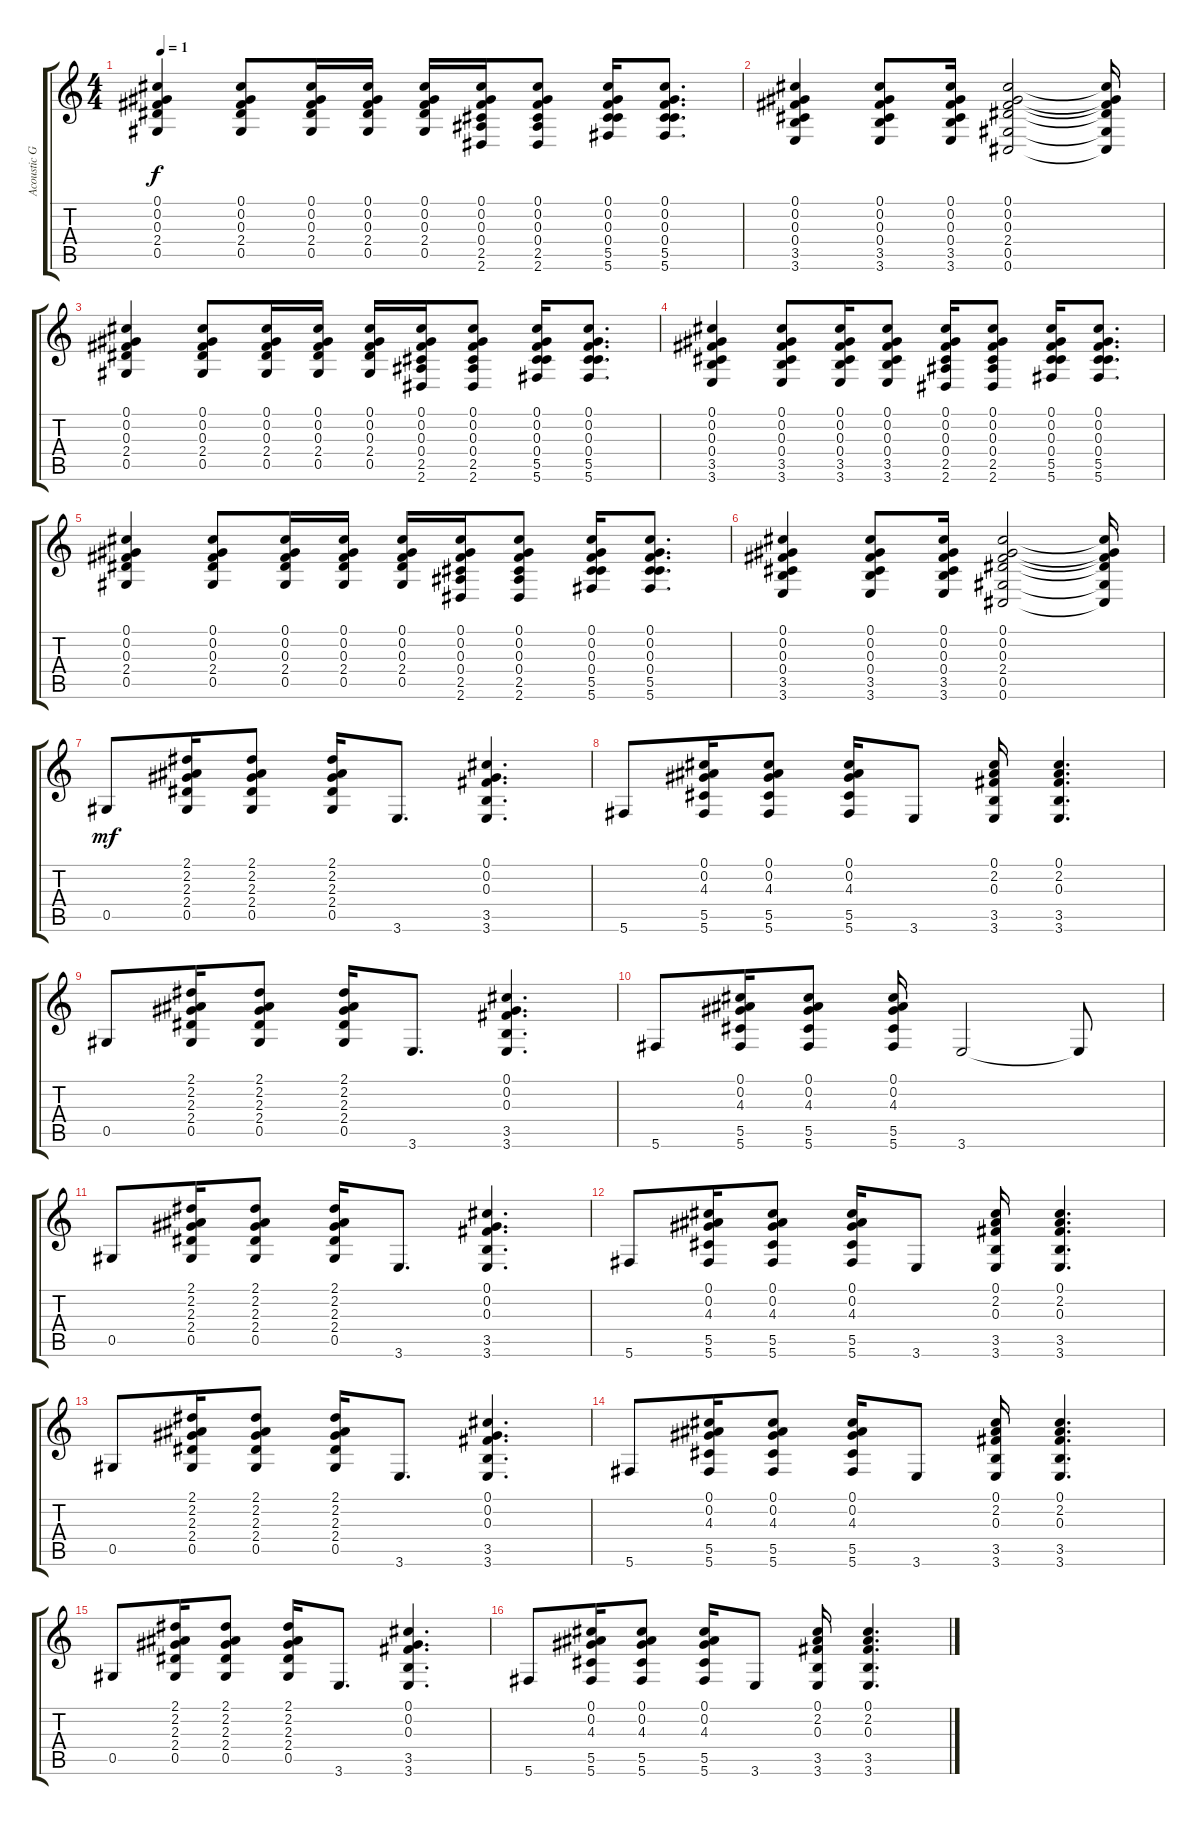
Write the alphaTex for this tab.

\track ("Acoustic Guitar" "Acoustic G") {instrument acousticguitarsteel}
\staff {score tabs}
\tuning (Db4 Ab3 Gb3 Db3 Ab2 Db2) {hide}
\ts (4 4)
\tempo 1
\clef g2
\ks c
(0.1 0.2 0.3 2.4 0.5).4{dy f} (0.1 0.2 0.3 2.4 0.5).8 (0.1 0.2 0.3 2.4 0.5).16 (0.1 0.2 0.3 2.4 0.5).16 (0.1 0.2 0.3 2.4 0.5).16 (0.1 0.2 0.3 0.4 2.5 2.6).16 (0.1 0.2 0.3 0.4 2.5 2.6).8 (0.1 0.2 0.3 0.4 5.5 5.6).16 (0.1 0.2 0.3 0.4 5.5 5.6).8{d} |
(0.1 0.2 0.3 0.4 3.5 3.6).4 (0.1 0.2 0.3 0.4 3.5 3.6).8 (0.1 0.2 0.3 0.4 3.5 3.6).16 (0.1 0.2 0.3 2.4 0.5 0.6).2 (0.1{t} 0.2{t} 0.3{t} 2.4{t} 0.5{t} 0.6{t}).16 |
(0.1 0.2 0.3 2.4 0.5).4 (0.1 0.2 0.3 2.4 0.5).8 (0.1 0.2 0.3 2.4 0.5).16 (0.1 0.2 0.3 2.4 0.5).16 (0.1 0.2 0.3 2.4 0.5).16 (0.1 0.2 0.3 0.4 2.5 2.6).16 (0.1 0.2 0.3 0.4 2.5 2.6).8 (0.1 0.2 0.3 0.4 5.5 5.6).16 (0.1 0.2 0.3 0.4 5.5 5.6).8{d} |
(0.1 0.2 0.3 0.4 3.5 3.6).4 (0.1 0.2 0.3 0.4 3.5 3.6).8 (0.1 0.2 0.3 0.4 3.5 3.6).16 (0.1 0.2 0.3 0.4 3.5 3.6).8 (0.1 0.2 0.3 0.4 2.5 2.6).16 (0.1 0.2 0.3 0.4 2.5 2.6).8 (0.1 0.2 0.3 0.4 5.5 5.6).16 (0.1 0.2 0.3 0.4 5.5 5.6).8{d} |
(0.1 0.2 0.3 2.4 0.5).4 (0.1 0.2 0.3 2.4 0.5).8 (0.1 0.2 0.3 2.4 0.5).16 (0.1 0.2 0.3 2.4 0.5).16 (0.1 0.2 0.3 2.4 0.5).16 (0.1 0.2 0.3 0.4 2.5 2.6).16 (0.1 0.2 0.3 0.4 2.5 2.6).8 (0.1 0.2 0.3 0.4 5.5 5.6).16 (0.1 0.2 0.3 0.4 5.5 5.6).8{d} |
(0.1 0.2 0.3 0.4 3.5 3.6).4 (0.1 0.2 0.3 0.4 3.5 3.6).8 (0.1 0.2 0.3 0.4 3.5 3.6).16 (0.1 0.2 0.3 2.4 0.5 0.6).2 (0.1{t} 0.2{t} 0.3{t} 2.4{t} 0.5{t} 0.6{t}).16 |
0.5.8{dy mf} (2.1 2.2 2.3 2.4 0.5).16 (2.1 2.2 2.3 2.4 0.5).8 (2.1 2.2 2.3 2.4 0.5).16 3.6.8{d} (0.1 0.2 0.3 3.5 3.6).4{d} |
5.6.8 (0.1 0.2 4.3 5.5 5.6).16 (0.1 0.2 4.3 5.5 5.6).8 (0.1 0.2 4.3 5.5 5.6).16 3.6.8 (0.1 2.2 0.3 3.5 3.6).16 (0.1 2.2 0.3 3.5 3.6).4{d} |
0.5.8 (2.1 2.2 2.3 2.4 0.5).16 (2.1 2.2 2.3 2.4 0.5).8 (2.1 2.2 2.3 2.4 0.5).16 3.6.8{d} (0.1 0.2 0.3 3.5 3.6).4{d} |
5.6.8 (0.1 0.2 4.3 5.5 5.6).16 (0.1 0.2 4.3 5.5 5.6).8 (0.1 0.2 4.3 5.5 5.6).16 3.6.2 3.6{t}.8 |
0.5.8 (2.1 2.2 2.3 2.4 0.5).16 (2.1 2.2 2.3 2.4 0.5).8 (2.1 2.2 2.3 2.4 0.5).16 3.6.8{d} (0.1 0.2 0.3 3.5 3.6).4{d} |
5.6.8 (0.1 0.2 4.3 5.5 5.6).16 (0.1 0.2 4.3 5.5 5.6).8 (0.1 0.2 4.3 5.5 5.6).16 3.6.8 (0.1 2.2 0.3 3.5 3.6).16 (0.1 2.2 0.3 3.5 3.6).4{d} |
0.5.8 (2.1 2.2 2.3 2.4 0.5).16 (2.1 2.2 2.3 2.4 0.5).8 (2.1 2.2 2.3 2.4 0.5).16 3.6.8{d} (0.1 0.2 0.3 3.5 3.6).4{d} |
5.6.8 (0.1 0.2 4.3 5.5 5.6).16 (0.1 0.2 4.3 5.5 5.6).8 (0.1 0.2 4.3 5.5 5.6).16 3.6.8 (0.1 2.2 0.3 3.5 3.6).16 (0.1 2.2 0.3 3.5 3.6).4{d} |
0.5.8 (2.1 2.2 2.3 2.4 0.5).16 (2.1 2.2 2.3 2.4 0.5).8 (2.1 2.2 2.3 2.4 0.5).16 3.6.8{d} (0.1 0.2 0.3 3.5 3.6).4{d} |
5.6.8 (0.1 0.2 4.3 5.5 5.6).16 (0.1 0.2 4.3 5.5 5.6).8 (0.1 0.2 4.3 5.5 5.6).16 3.6.8 (0.1 2.2 0.3 3.5 3.6).16 (0.1 2.2 0.3 3.5 3.6).4{d}
